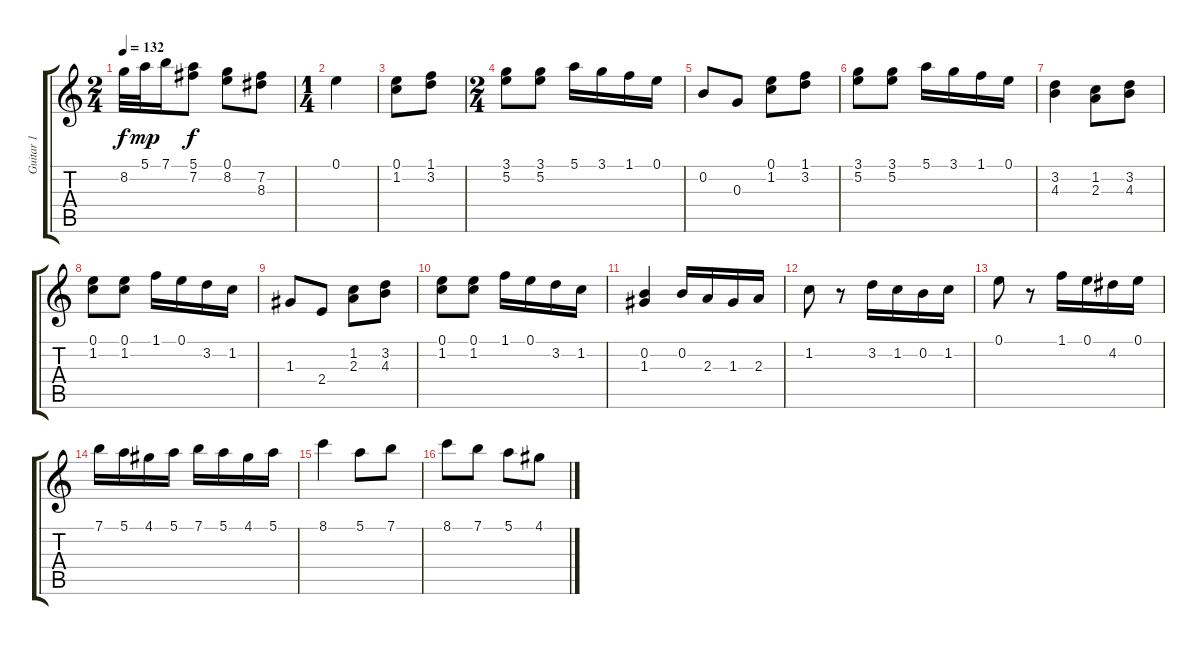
\track ("Guitar 1" "Guitar 1") {instrument acousticguitarnylon}
\staff {score tabs}
\tuning (E4 B3 G3 D3 A2 E2) {hide}
\ts (2 4)
\tempo 132
\clef g2
\ks c
8.2.32{dy f} 5.1.32{dy mp} 7.1.16 (5.1 7.2).8{dy f} (0.1 8.2).8 (7.2 8.3).8 |
\ts (1 4)
0.1.4 |
(0.1 1.2).8 (1.1 3.2).8 |
\ts (2 4)
(3.1 5.2).8 (3.1 5.2).8 5.1.16 3.1.16 1.1.16 0.1.16 |
0.2.8 0.3.8 (0.1 1.2).8 (1.1 3.2).8 |
(3.1 5.2).8 (3.1 5.2).8 5.1.16 3.1.16 1.1.16 0.1.16 |
(3.2 4.3).4 (1.2 2.3).8 (3.2 4.3).8 |
(0.1 1.2).8 (0.1 1.2).8 1.1.16 0.1.16 3.2.16 1.2.16 |
1.3.8 2.4.8 (1.2 2.3).8 (3.2 4.3).8 |
(0.1 1.2).8 (0.1 1.2).8 1.1.16 0.1.16 3.2.16 1.2.16 |
(0.2 1.3).4 0.2.16 2.3.16 1.3.16 2.3.16 |
1.2.8 r.8 3.2.16 1.2.16 0.2.16 1.2.16 |
0.1.8 r.8 1.1.16 0.1.16 4.2.16 0.1.16 |
7.1.16 5.1.16 4.1.16 5.1.16 7.1.16 5.1.16 4.1.16 5.1.16 |
8.1.4 5.1.8 7.1.8 |
8.1.8 7.1.8 5.1.8 4.1.8
